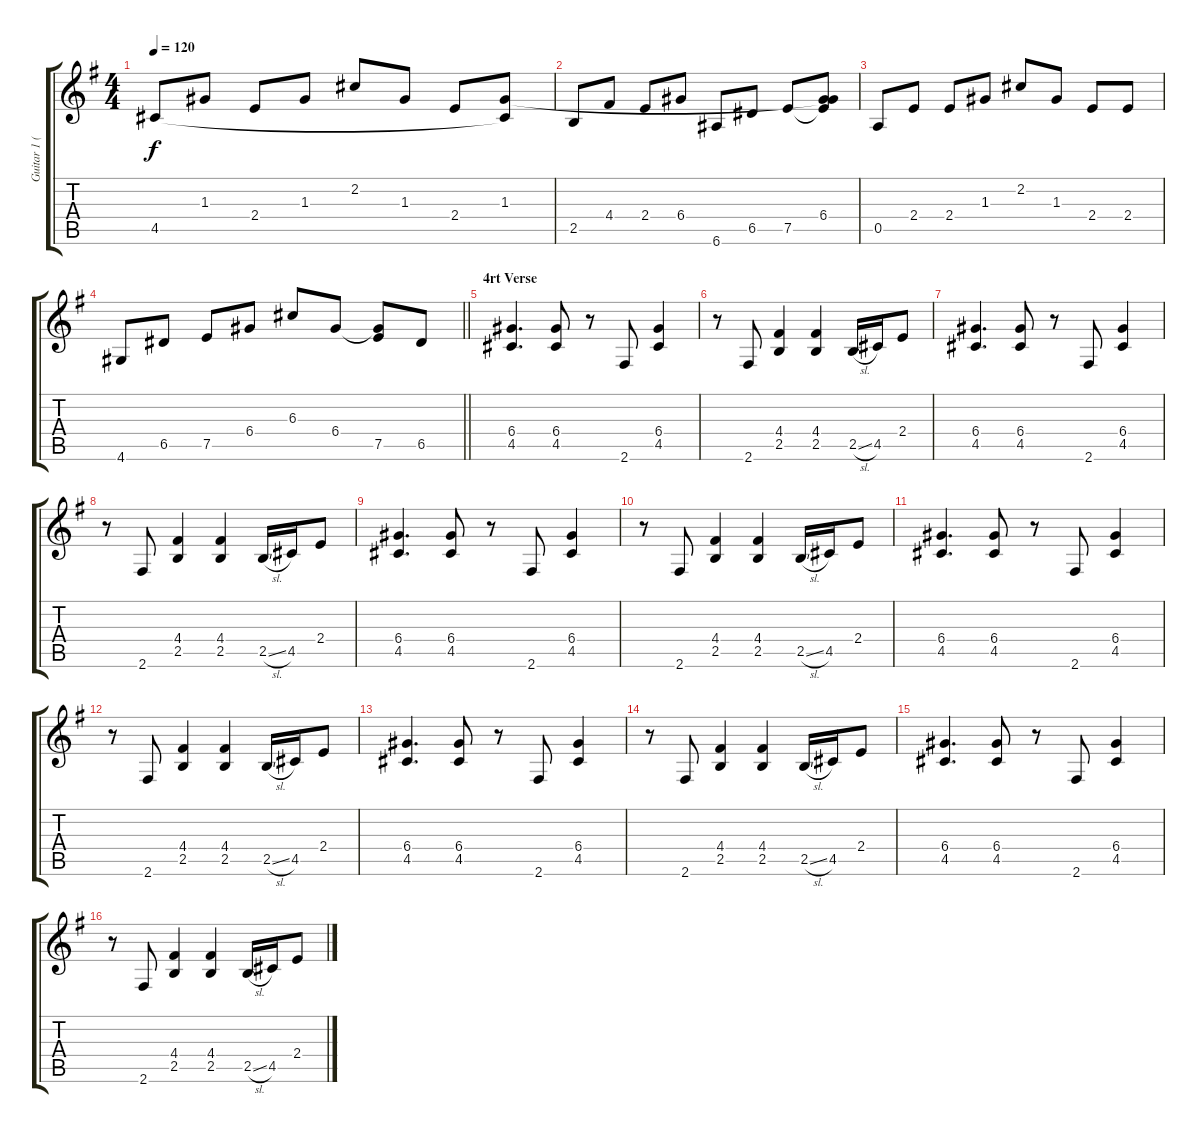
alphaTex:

\track ("Guitar 1 (Tony Iommi)" "Guitar 1 (") {instrument overdrivenguitar}
\staff {score tabs}
\tuning (E4 B3 G3 D3 A2 E2) {hide}
\ts (4 4)
\tempo 120
\clef g2
\ks g
4.5.8{dy f} 1.3.8 2.4.8 1.3.8 2.2.8 1.3.8 2.4.8 (1.3 4.5{t}).8 |
2.5.8 4.4.8 2.4.8 6.4.8 6.6.8 6.5.8 7.5.8 (1.3{t} 6.4 7.5{t}).8 |
0.5.8 2.4.8 2.4.8 1.3.8 2.2.8 1.3.8 2.4.8 2.4.8 |
\barLineRight lightlight
4.6.8 6.5.8 7.5.8 6.4.8 6.3.8 6.4.8 (6.4{t} 7.5).8 6.5.8 |
\section ("" "4rt Verse")
(6.4 4.5).4{d} (6.4 4.5).8 r.8 2.6.8 (6.4 4.5).4 |
r.8 2.6.8 (4.4 2.5).4 (4.4 2.5).4 2.5{sl}.16 4.5.16 2.4.8 |
(6.4 4.5).4{d} (6.4 4.5).8 r.8 2.6.8 (6.4 4.5).4 |
r.8 2.6.8 (4.4 2.5).4 (4.4 2.5).4 2.5{sl}.16 4.5.16 2.4.8 |
(6.4 4.5).4{d} (6.4 4.5).8 r.8 2.6.8 (6.4 4.5).4 |
r.8 2.6.8 (4.4 2.5).4 (4.4 2.5).4 2.5{sl}.16 4.5.16 2.4.8 |
(6.4 4.5).4{d} (6.4 4.5).8 r.8 2.6.8 (6.4 4.5).4 |
r.8 2.6.8 (4.4 2.5).4 (4.4 2.5).4 2.5{sl}.16 4.5.16 2.4.8 |
(6.4 4.5).4{d} (6.4 4.5).8 r.8 2.6.8 (6.4 4.5).4 |
r.8 2.6.8 (4.4 2.5).4 (4.4 2.5).4 2.5{sl}.16 4.5.16 2.4.8 |
(6.4 4.5).4{d} (6.4 4.5).8 r.8 2.6.8 (6.4 4.5).4 |
r.8 2.6.8 (4.4 2.5).4 (4.4 2.5).4 2.5{sl}.16 4.5.16 2.4.8
